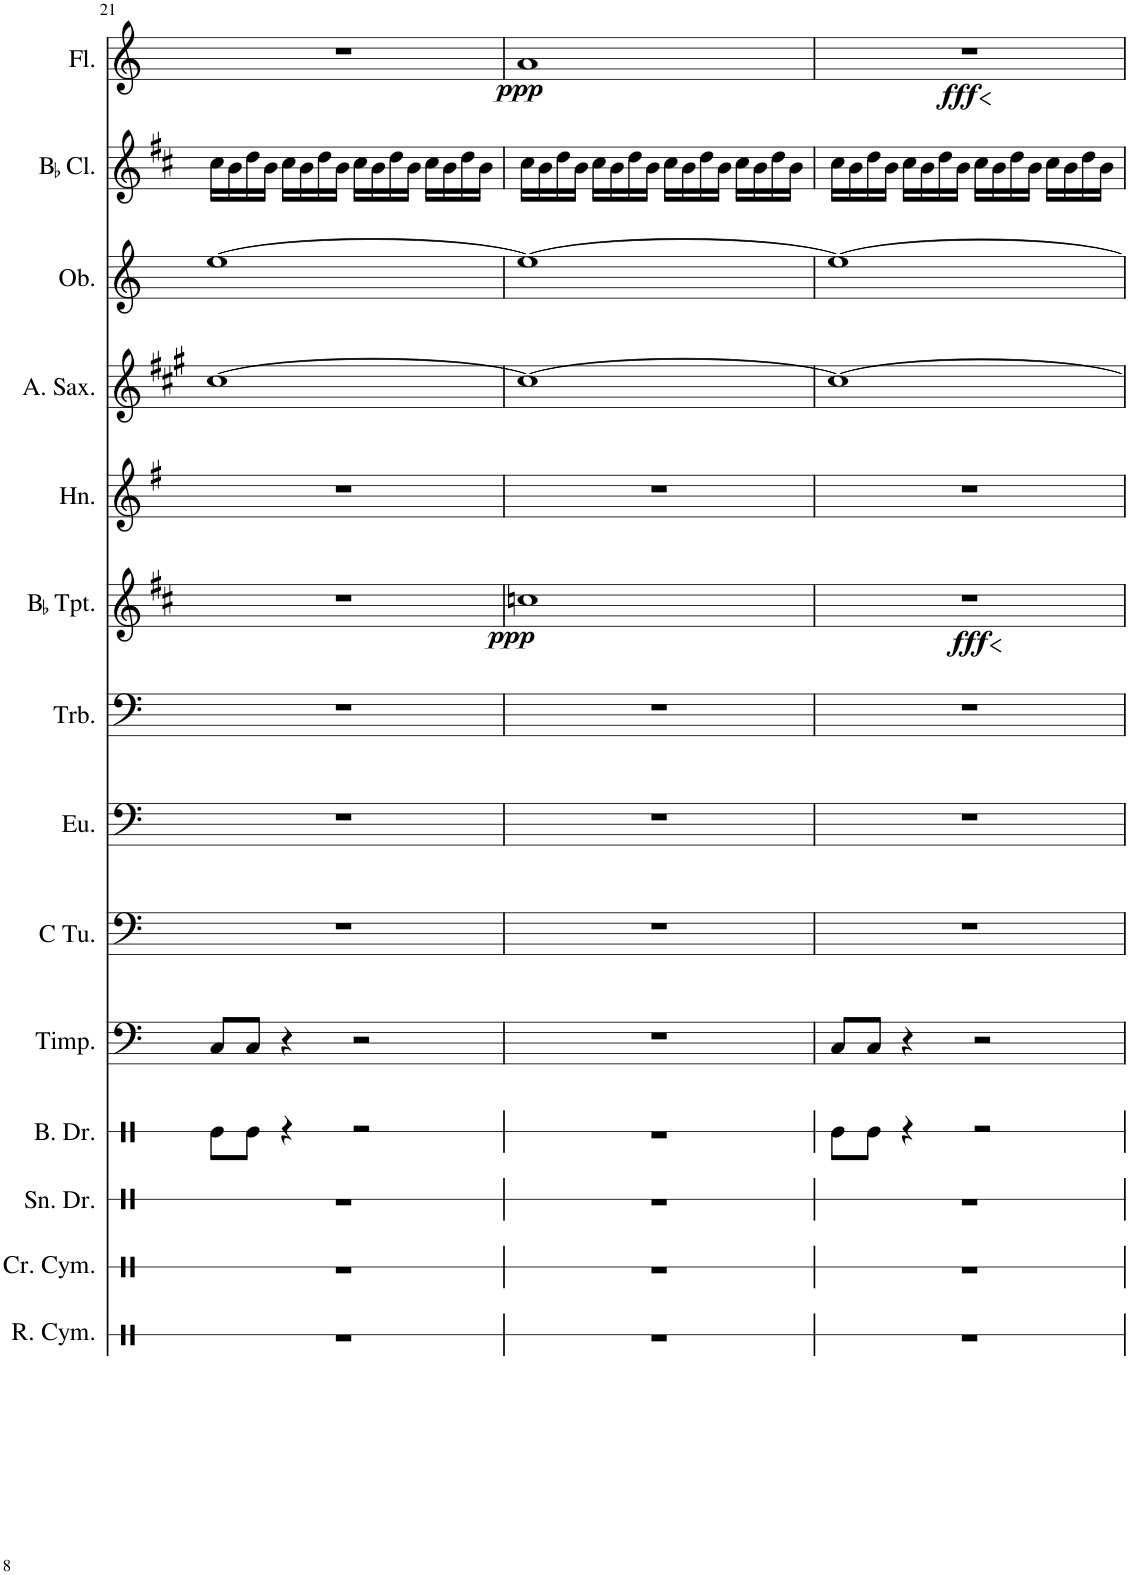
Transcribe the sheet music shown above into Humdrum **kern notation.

**kern	**kern	**kern	**kern	**kern	**kern	**kern	**kern	**kern	**dynam	**kern	**kern	**kern	**kern	**kern	**dynam
*part14	*part13	*part12	*part11	*part10	*part9	*part8	*part7	*part6	*part6	*part5	*part4	*part3	*part2	*part1	*part1
*staff14	*staff13	*staff12	*staff11	*staff10	*staff9	*staff8	*staff7	*staff6	*staff6	*staff5	*staff4	*staff3	*staff2	*staff1	*staff1
*I"Ride Cymbal	*I"Crash Cymbal	*I"Snare Drum	*I"Bass Drum	*I"Timpani	*I"C Tuba	*I"Euphonium	*I"Trombone	*I"BaccidentalFlat Trumpet	*	*I"Horn	*I"Alto Saxophone	*I"Oboe	*I"BaccidentalFlat Clarinet	*I"Flute	*
*I'R. Cym.	*I'Cr. Cym.	*I'Sn. Dr.	*I'B. Dr.	*I'Timp.	*I'C Tu.	*I'Eu.	*I'Trb.	*I'BaccidentalFlat Tpt.	*	*I'Hn.	*I'A. Sax.	*I'Ob.	*I'BaccidentalFlat Cl.	*I'Fl.	*
!!LO:PB:g=z
*clefX	*clefX	*clefX	*clefX	*clefF4	*clefF4	*clefF4	*clefF4	*clefG2	*	*clefG2	*clefG2	*clefG2	*clefG2	*clefG2	*
*	*	*	*	*	*	*	*	*Trd1c2	*	*Trd4c7	*Trd5c9	*	*Trd1c2	*	*
*k[]	*k[]	*k[]	*k[]	*k[]	*k[]	*k[]	*k[]	*k[f#c#]	*	*k[f#]	*k[f#c#g#]	*k[]	*k[f#c#]	*k[]	*
*M4/4	*M4/4	*M4/4	*M4/4	*M4/4	*M4/4	*M4/4	*M4/4	*M4/4	*	*M4/4	*M4/4	*M4/4	*M4/4	*M4/4	*
=21	=21	=21	=21	=21	=21	=21	=21	=21	=21	=21	=21	=21	=21	=21	=21
1r	1r	1r	8Re\L	8C/L	1r	1r	1r	1r	.	1r	[1cc#	[1ee	16cc#\LL	1r	.
.	.	.	.	.	.	.	.	.	.	.	.	.	16b\	.	.
.	.	.	8Re\J	8C/J	.	.	.	.	.	.	.	.	16dd\	.	.
.	.	.	.	.	.	.	.	.	.	.	.	.	16b\JJ	.	.
.	.	.	4r	4r	.	.	.	.	.	.	.	.	16cc#\LL	.	.
.	.	.	.	.	.	.	.	.	.	.	.	.	16b\	.	.
.	.	.	.	.	.	.	.	.	.	.	.	.	16dd\	.	.
.	.	.	.	.	.	.	.	.	.	.	.	.	16b\JJ	.	.
.	.	.	2r	2r	.	.	.	.	.	.	.	.	16cc#\LL	.	.
.	.	.	.	.	.	.	.	.	.	.	.	.	16b\	.	.
.	.	.	.	.	.	.	.	.	.	.	.	.	16dd\	.	.
.	.	.	.	.	.	.	.	.	.	.	.	.	16b\JJ	.	.
.	.	.	.	.	.	.	.	.	.	.	.	.	16cc#\LL	.	.
.	.	.	.	.	.	.	.	.	.	.	.	.	16b\	.	.
.	.	.	.	.	.	.	.	.	.	.	.	.	16dd\	.	.
.	.	.	.	.	.	.	.	.	.	.	.	.	16b\JJ	.	.
=22	=22	=22	=22	=22	=22	=22	=22	=22	=22	=22	=22	=22	=22	=22	=22
!	!	!	!	!	!	!	!	!	!LO:HP:b	!	!	!	!	!	!LO:HP:b
!	!	!	!	!	!	!	!	!	!LO:DY:n=1:b	!	!	!	!	!	!
!	!	!	!	!	!	!	!	!	!LO:DY:n=2:b	!	!	!	!	!	!LO:DY:n=1:b
!	!	!	!	!	!	!	!	!	!	!	!	!	!	!	!LO:DY:n=2:b
1r	1r	1r	1r	1r	1r	1r	1r	1ccn	< ppp fff	1r	1cc#_	1ee_	16cc#\LL	1a	< ppp fff
.	.	.	.	.	.	.	.	.	.	.	.	.	16b\	.	.
.	.	.	.	.	.	.	.	.	.	.	.	.	16dd\	.	.
.	.	.	.	.	.	.	.	.	.	.	.	.	16b\JJ	.	.
.	.	.	.	.	.	.	.	.	.	.	.	.	16cc#\LL	.	.
.	.	.	.	.	.	.	.	.	.	.	.	.	16b\	.	.
.	.	.	.	.	.	.	.	.	.	.	.	.	16dd\	.	.
.	.	.	.	.	.	.	.	.	.	.	.	.	16b\JJ	.	.
.	.	.	.	.	.	.	.	.	.	.	.	.	16cc#\LL	.	.
.	.	.	.	.	.	.	.	.	.	.	.	.	16b\	.	.
.	.	.	.	.	.	.	.	.	.	.	.	.	16dd\	.	.
.	.	.	.	.	.	.	.	.	.	.	.	.	16b\JJ	.	.
.	.	.	.	.	.	.	.	.	.	.	.	.	16cc#\LL	.	.
.	.	.	.	.	.	.	.	.	.	.	.	.	16b\	.	.
.	.	.	.	.	.	.	.	.	.	.	.	.	16dd\	.	.
.	.	.	.	.	.	.	.	.	.	.	.	.	16b\JJ	.	.
.	.	.	.	.	.	.	.	.	[	.	.	.	.	.	[
=23	=23	=23	=23	=23	=23	=23	=23	=23	=23	=23	=23	=23	=23	=23	=23
1r	1r	1r	8Re\L	8C/L	1r	1r	1r	1r	.	1r	1cc#_	1ee_	16cc#\LL	1r	.
.	.	.	.	.	.	.	.	.	.	.	.	.	16b\	.	.
.	.	.	8Re\J	8C/J	.	.	.	.	.	.	.	.	16dd\	.	.
.	.	.	.	.	.	.	.	.	.	.	.	.	16b\JJ	.	.
.	.	.	4r	4r	.	.	.	.	.	.	.	.	16cc#\LL	.	.
.	.	.	.	.	.	.	.	.	.	.	.	.	16b\	.	.
.	.	.	.	.	.	.	.	.	.	.	.	.	16dd\	.	.
.	.	.	.	.	.	.	.	.	.	.	.	.	16b\JJ	.	.
.	.	.	2r	2r	.	.	.	.	.	.	.	.	16cc#\LL	.	.
.	.	.	.	.	.	.	.	.	.	.	.	.	16b\	.	.
.	.	.	.	.	.	.	.	.	.	.	.	.	16dd\	.	.
.	.	.	.	.	.	.	.	.	.	.	.	.	16b\JJ	.	.
.	.	.	.	.	.	.	.	.	.	.	.	.	16cc#\LL	.	.
.	.	.	.	.	.	.	.	.	.	.	.	.	16b\	.	.
.	.	.	.	.	.	.	.	.	.	.	.	.	16dd\	.	.
.	.	.	.	.	.	.	.	.	.	.	.	.	16b\JJ	.	.
=	=	=	=	=	=	=	=	=	=	=	=	=	=	=	=
*-	*-	*-	*-	*-	*-	*-	*-	*-	*-	*-	*-	*-	*-	*-	*-
